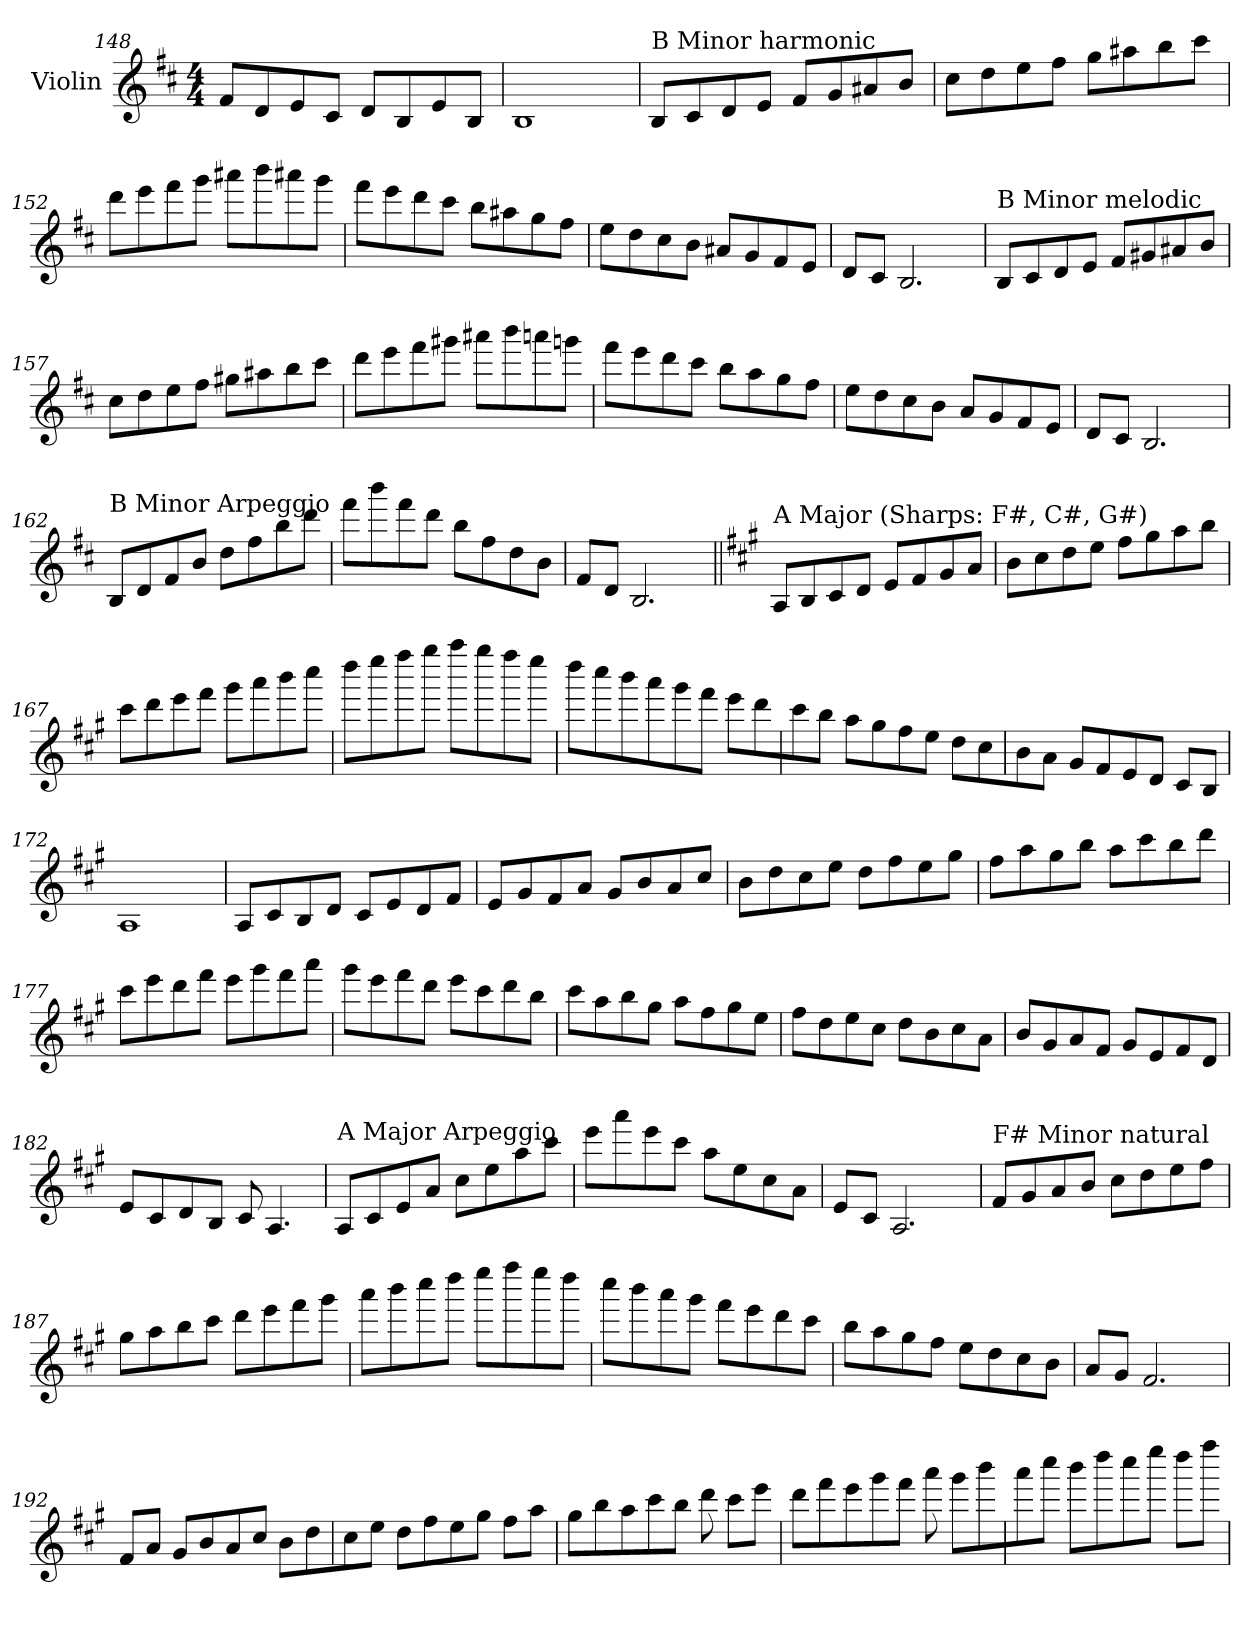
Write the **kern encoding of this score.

**kern
*part1
*staff1
*I"Violin
*I'Vln.
*clefG2
*k[f#c#]
*M4/4
=148
8f#/L
8d/
8e/
8c#/J
8d/L
8B/
8e/
8B/J
=149
1B
!!LO:LB:g=z
=150
!LO:TX:a:t=B Minor harmonic
8B/L
8c#/
8d/
8e/J
8f#/L
8g/
8a#X/
8b/J
=151
8cc#\L
8dd\
8ee\
8ff#\J
8gg\L
8aa#X\
8bb\
8ccc#\J
=152
8ddd\L
8eee\
8fff#\
8ggg\J
8aaa#X\L
8bbb\
8aaa#X\
8ggg\J
=153
8fff#\L
8eee\
8ddd\
8ccc#\J
8bb\L
8aa#X\
8gg\
8ff#\J
=154
8ee\L
8dd\
8cc#\
8b\J
8a#X/L
8g/
8f#/
8e/J
=155
8d/L
8c#/J
2.B/
!!LO:LB:g=z
=156
!LO:TX:a:t=B Minor melodic
8B/L
8c#/
8d/
8e/J
8f#/L
8g#X/
8a#X/
8b/J
=157
8cc#\L
8dd\
8ee\
8ff#\J
8gg#X\L
8aa#X\
8bb\
8ccc#\J
=158
8ddd\L
8eee\
8fff#\
8ggg#X\J
8aaa#X\L
8bbb\
8aaan\
8gggn\J
=159
8fff#\L
8eee\
8ddd\
8ccc#\J
8bb\L
8aa\
8gg\
8ff#\J
=160
8ee\L
8dd\
8cc#\
8b\J
8a/L
8g/
8f#/
8e/J
=161
8d/L
8c#/J
2.B/
!!LO:LB:g=z
=162
!LO:TX:a:t=B Minor Arpeggio
8B/L
8d/
8f#/
8b/J
8dd\L
8ff#\
8bb\
8ddd\J
=163
8fff#\L
8bbb\
8fff#\
8ddd\J
8bb\L
8ff#\
8dd\
8b\J
=164
8f#/L
8d/J
2.B/
!!LO:PB:g=z
=165||
*k[f#c#g#]
!LO:TX:a:t=A Major (Sharps&colon; F#, C#, G#)
8A/L
8B/
8c#/
8d/J
8e/L
8f#/
8g#/
8a/J
=166
8b\L
8cc#\
8dd\
8ee\J
8ff#\L
8gg#\
8aa\
8bb\J
=167
8ccc#\L
8ddd\
8eee\
8fff#\J
8ggg#\L
8aaa\
8bbb\
8cccc#\J
=168
8dddd\L
8eeee\
8ffff#\
8gggg#\J
8aaaa\L
8gggg#\
8ffff#\
8eeee\J
!!LO:LB:g=z
=169
8dddd\L
8cccc#\
8bbb\
8aaa\
8ggg#\
8fff#\J
8eee\L
8ddd\
=170
8ccc#\
8bb\J
8aa\L
8gg#\
8ff#\
8ee\J
8dd\L
8cc#\
=171
8b\
8a\J
8g#/L
8f#/
8e/
8d/J
8c#/L
8B/J
=172
1A
=173
8A/L
8c#/
8B/
8d/J
8c#/L
8e/
8d/
8f#/J
!!LO:LB:g=z
=174
8e/L
8g#/
8f#/
8a/J
8g#/L
8b/
8a/
8cc#/J
=175
8b\L
8dd\
8cc#\
8ee\J
8dd\L
8ff#\
8ee\
8gg#\J
=176
8ff#\L
8aa\
8gg#\
8bb\J
8aa\L
8ccc#\
8bb\
8ddd\J
=177
8ccc#\L
8eee\
8ddd\
8fff#\J
8eee\L
8ggg#\
8fff#\
8aaa\J
=178
8ggg#\L
8eee\
8fff#\
8ddd\J
8eee\L
8ccc#\
8ddd\
8bb\J
!!LO:LB:g=z
=179
8ccc#\L
8aa\
8bb\
8gg#\J
8aa\L
8ff#\
8gg#\
8ee\J
=180
8ff#\L
8dd\
8ee\
8cc#\J
8dd\L
8b\
8cc#\
8a\J
=181
8b/L
8g#/
8a/
8f#/J
8g#/L
8e/
8f#/
8d/J
=182
8e/L
8c#/
8d/
8B/J
8c#/
4.A/
!!LO:LB:g=z
=183
!LO:TX:a:t=A Major Arpeggio
8A/L
8c#/
8e/
8a/J
8cc#\L
8ee\
8aa\
8ccc#\J
=184
8eee\L
8aaa\
8eee\
8ccc#\J
8aa\L
8ee\
8cc#\
8a\J
=185
8e/L
8c#/J
2.A/
!!LO:LB:g=z
=186
!LO:TX:a:t=F# Minor natural
8f#/L
8g#/
8a/
8b/J
8cc#\L
8dd\
8ee\
8ff#\J
=187
8gg#\L
8aa\
8bb\
8ccc#\J
8ddd\L
8eee\
8fff#\
8ggg#\J
=188
8aaa\L
8bbb\
8cccc#\
8dddd\J
8eeee\L
8ffff#\
8eeee\
8dddd\J
=189
8cccc#\L
8bbb\
8aaa\
8ggg#\J
8fff#\L
8eee\
8ddd\
8ccc#\J
=190
8bb\L
8aa\
8gg#\
8ff#\J
8ee\L
8dd\
8cc#\
8b\J
=191
8a/L
8g#/J
2.f#/
!!LO:LB:g=z
=192
8f#/L
8a/J
8g#/L
8b/
8a/
8cc#/J
8b\L
8dd\
=193
8cc#\
8ee\J
8dd\L
8ff#\
8ee\
8gg#\J
8ff#\L
8aa\J
=194
8gg#\L
8bb\
8aa\
8ccc#\
8bb\J
8ddd\
8ccc#\L
8eee\J
=195
8ddd\L
8fff#\
8eee\
8ggg#\
8fff#\J
8aaa\
8ggg#\L
8bbb\
=196
8aaa\
8cccc#\J
8bbb\L
8dddd\
8cccc#\
8eeee\J
8dddd\L
8ffff#\J
=
*-
